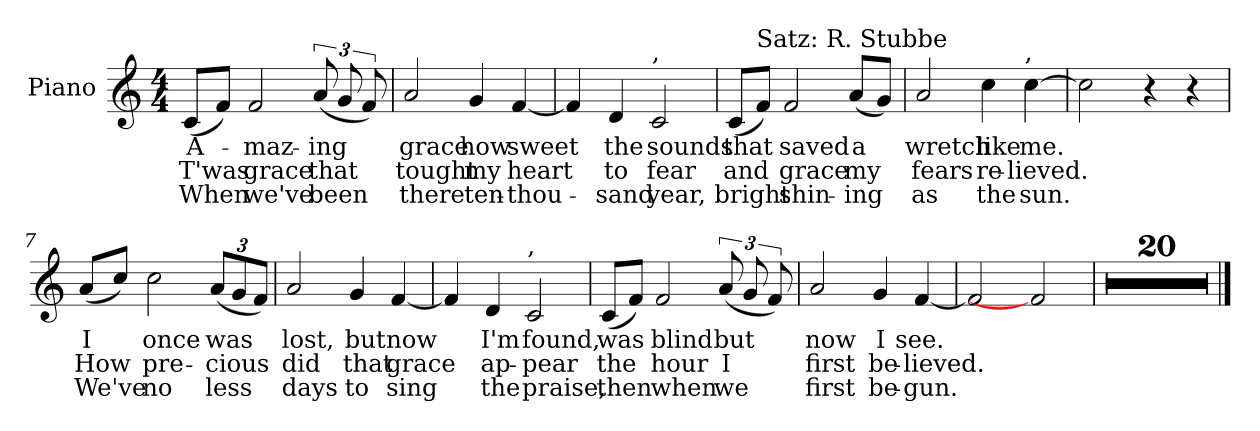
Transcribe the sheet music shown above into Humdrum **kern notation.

**kern	**text	**text	**text
*part1	*part1	*part1	*part1
*staff1	*staff1	*staff1	*staff1
*I"Piano	*	*	*
*I'Pno.	*	*	*
*clefG2	*	*	*
*k[]	*	*	*
*M4/4	*	*	*
=1	=1	=1	=1
!	!LO:LY:b	!LO:LY:b	!LO:LY:b
(<8c/L	A-	-T'was	When
8f/J)	.	.	.
!	!LO:LY:b	!LO:LY:b	!LO:LY:b
2f/	maz-	-grace	we've
!	!LO:LY:b	!LO:LY:b	!LO:LY:b
(<12a/	ing	that	been
12g/	.	.	.
12f/)	.	.	.
=2	=2	=2	=2
!	!LO:LY:b	!LO:LY:b	!LO:LY:b
2a/	grace	tought	there
!	!LO:LY:b	!LO:LY:b	!LO:LY:b
4g/	how	my	ten-
!	!LO:LY:b	!LO:LY:b	!LO:LY:b
[4f/	-sweet	heart	thou-
=3	=3	=3	=3
4f/]	.	.	.
!	!LO:LY:b	!LO:LY:b	!LO:LY:b
4d/	-the	to	sand
!LO:TX:a:t=,	!	!	!
!	!LO:LY:b	!LO:LY:b	!LO:LY:b
2c/	sounds	fear	year,
=4	=4	=4	=4
!	!LO:LY:b	!LO:LY:b	!LO:LY:b
(<8c/L	that	and	bright
!LO:TX:a:t=Satz&colon; R. Stubbe	!	!	!
8f/J)	.	.	.
!	!LO:LY:b	!LO:LY:b	!LO:LY:b
2f/	saved	grace	shin-
!	!LO:LY:b	!LO:LY:b	!LO:LY:b
(<8a/L	-a	my	ing
8g/J)	.	.	.
=5	=5	=5	=5
!	!LO:LY:b	!LO:LY:b	!LO:LY:b
2a/	wretch	fears	as
!	!LO:LY:b	!LO:LY:b	!LO:LY:b
4cc\	like	re-	-the
!LO:TX:a:t=,	!	!	!
!	!LO:LY:b	!LO:LY:b	!LO:LY:b
[4cc\	me.	lieved.	sun.
!!LO:LB:g=z
=6	=6	=6	=6
2cc\]	.	.	.
4r	.	.	.
4r	.	.	.
=7	=7	=7	=7
!	!LO:LY:b	!LO:LY:b	!LO:LY:b
(<8a/L	I	How	We've
8cc/J)	.	.	.
!	!LO:LY:b	!LO:LY:b	!LO:LY:b
2cc\	once	pre-	-no
*Xbrackettup	*	*	*
!	!LO:LY:b	!LO:LY:b	!LO:LY:b
(<12a/L	was	cious	less
12g/	.	.	.
12f/J)	.	.	.
=8	=8	=8	=8
!	!LO:LY:b	!LO:LY:b	!LO:LY:b
2a/	lost,	did	days
!	!LO:LY:b	!LO:LY:b	!LO:LY:b
4g/	but	that	to
!	!LO:LY:b	!LO:LY:b	!LO:LY:b
[4f/	now	grace	sing
=9	=9	=9	=9
4f/]	.	.	.
!	!LO:LY:b	!LO:LY:b	!LO:LY:b
4d/	I'm	ap-	-the
!LO:TX:a:t=,	!	!	!
!	!LO:LY:b	!LO:LY:b	!LO:LY:b
2c/	found,	pear	praise,
=10	=10	=10	=10
!	!LO:LY:b	!LO:LY:b	!LO:LY:b
(<8c/L	was	the	then
8f/J)	.	.	.
!	!LO:LY:b	!LO:LY:b	!LO:LY:b
2f/	blind	hour	when
*brackettup	*	*	*
!	!LO:LY:b	!LO:LY:b	!LO:LY:b
(<12a/	but	I	we
12g/	.	.	.
12f/)	.	.	.
=11	=11	=11	=11
!	!LO:LY:b	!LO:LY:b	!LO:LY:b
2a/	now	first	first
!	!LO:LY:b	!LO:LY:b	!LO:LY:b
4g/	I	be-	-be-
!	!LO:LY:b	!LO:LY:b	!LO:LY:b
[4f/	-see.	lieved.	gun.
!!LO:LB:g=z
=12	=12	=12	=12
2f/]	.	.	.
2f/]	.	.	.
=13	=13	=13	=13
1r	.	.	.
=14	=14	=14	=14
1r	.	.	.
=15	=15	=15	=15
1r	.	.	.
=16	=16	=16	=16
1r	.	.	.
=17	=17	=17	=17
1r	.	.	.
=18	=18	=18	=18
1r	.	.	.
=19	=19	=19	=19
1r	.	.	.
=20	=20	=20	=20
1r	.	.	.
=21	=21	=21	=21
1r	.	.	.
=22	=22	=22	=22
1r	.	.	.
=23	=23	=23	=23
1r	.	.	.
=24	=24	=24	=24
1r	.	.	.
=25	=25	=25	=25
1r	.	.	.
=26	=26	=26	=26
1r	.	.	.
=27	=27	=27	=27
1r	.	.	.
=28	=28	=28	=28
1r	.	.	.
=29	=29	=29	=29
1r	.	.	.
!!LO:LB:g=z
=30	=30	=30	=30
1r	.	.	.
=31	=31	=31	=31
1r	.	.	.
=32	=32	=32	=32
1r	.	.	.
==	==	==	==
*-	*-	*-	*-
